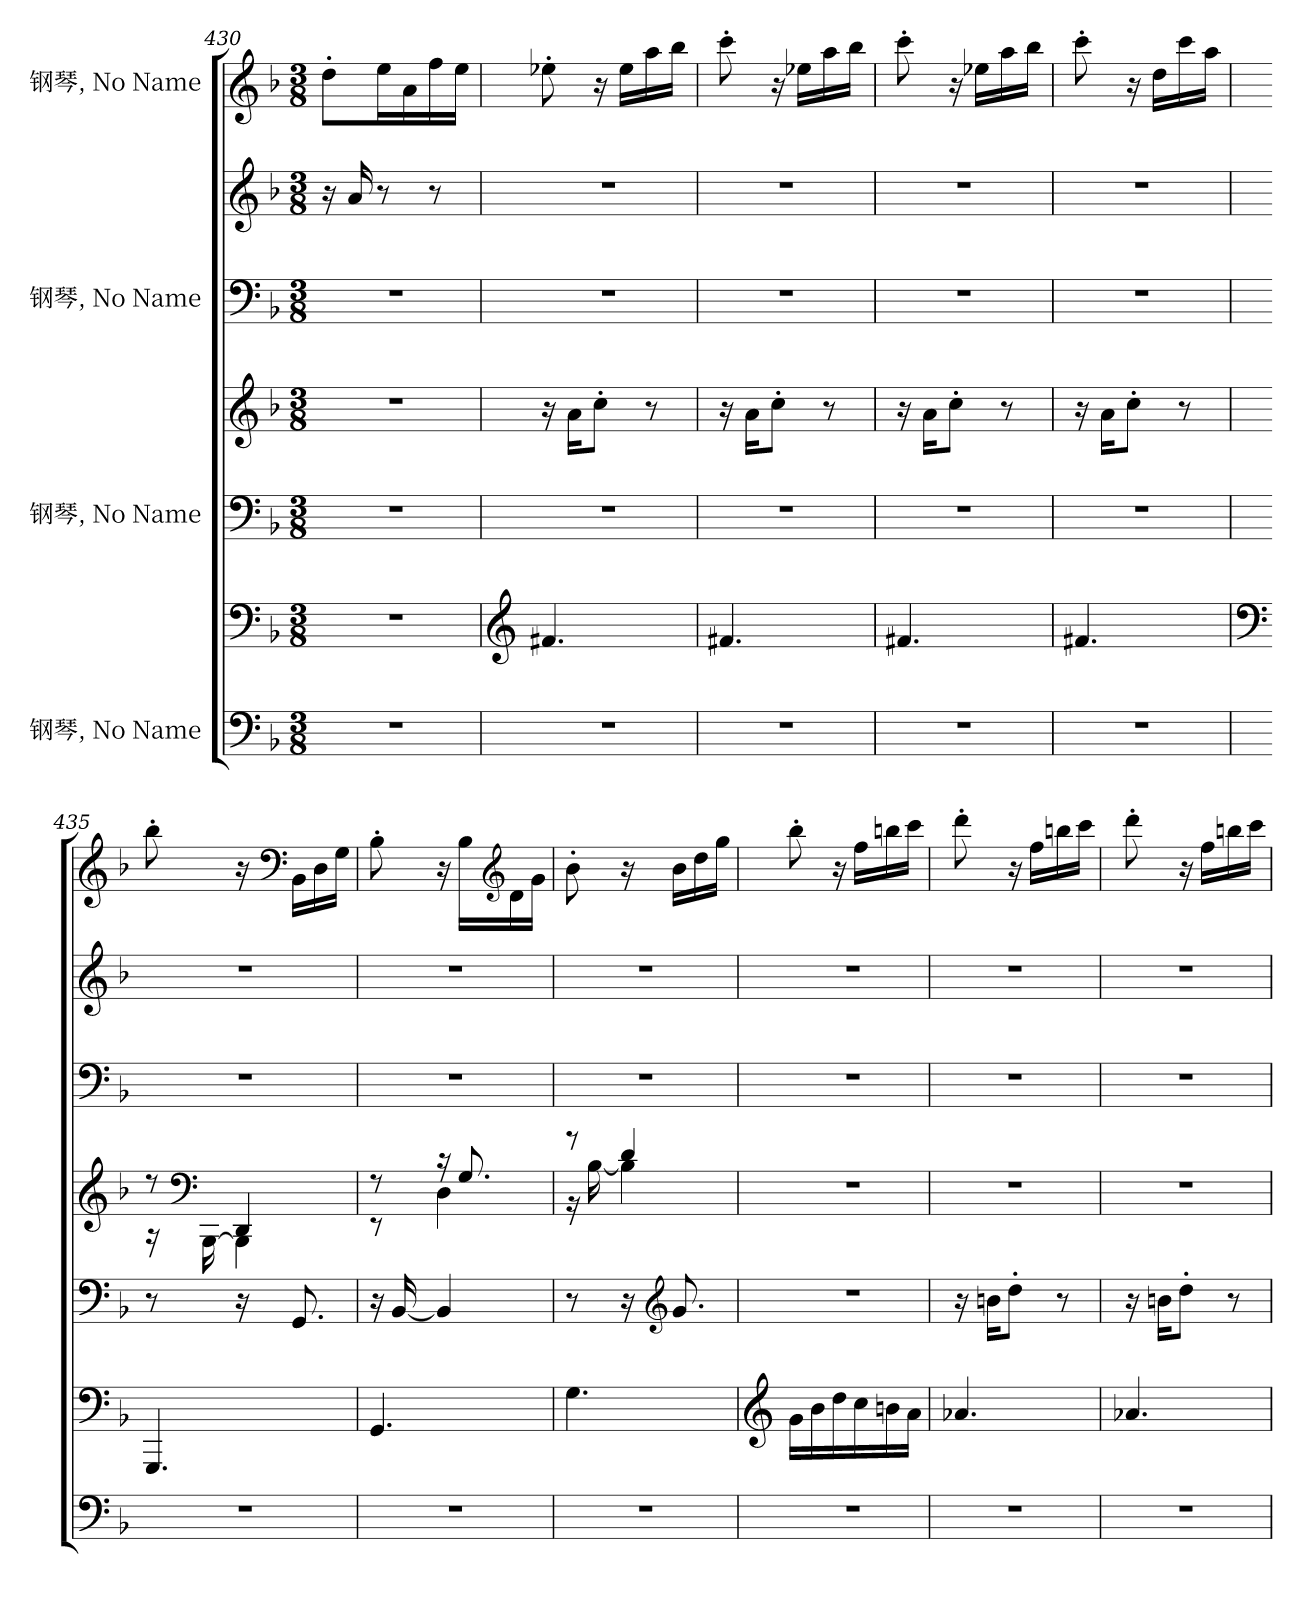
**kern	**kern	**kern	**kern	**kern	**kern	**kern
*part4	*part4	*part3	*part3	*part2	*part2	*part1
*staff7	*staff6	*staff5	*staff4	*staff3	*staff2	*staff1
*I"钢琴, No Name	*	*I"钢琴, No Name	*	*I"钢琴, No Name	*	*I"钢琴, No Name
*clefF4	*clefF4	*clefF4	*clefG2	*clefF4	*clefG2	*clefG2
*k[b-]	*k[b-]	*k[b-]	*k[b-]	*k[b-]	*k[b-]	*k[b-]
*M3/8	*M3/8	*M3/8	*M3/8	*M3/8	*M3/8	*M3/8
*MM109	*MM109	*MM109	*MM109	*MM109	*MM109	*MM109
=430	=430	=430	=430	=430	=430	=430
4.r	4.r	4.r	4.r	4.r	16r	8dd'\L
.	.	.	.	.	16a/	.
*	*	*	*	*	*	*MM103
.	.	.	.	.	8r	16ee\L
.	.	.	.	.	.	16a\
.	.	.	.	.	8r	16ff\
*	*	*	*	*	*	*MM107
.	.	.	.	.	.	16ee\JJ
=431	=431	=431	=431	=431	=431	=431
*	*clefG2	*	*	*	*	*
*	*	*	*	*	*	*MM111
4.r	4.f#X/	4.r	16r	4.r	4.r	8ee-X'\
.	.	.	16a\KL	.	.	.
.	.	.	8cc'\J	.	.	16r
.	.	.	.	.	.	16ee-\LL
.	.	.	8r	.	.	16aa\
.	.	.	.	.	.	16bb-\JJ
=432	=432	=432	=432	=432	=432	=432
4.r	4.f#X/	4.r	16r	4.r	4.r	8ccc'\
.	.	.	16a\KL	.	.	.
.	.	.	8cc'\J	.	.	16r
.	.	.	.	.	.	16ee-X\LL
.	.	.	8r	.	.	16aa\
.	.	.	.	.	.	16bb-\JJ
=433	=433	=433	=433	=433	=433	=433
4.r	4.f#X/	4.r	16r	4.r	4.r	8ccc'\
.	.	.	16a\KL	.	.	.
.	.	.	8cc'\J	.	.	16r
.	.	.	.	.	.	16ee-X\LL
.	.	.	8r	.	.	16aa\
.	.	.	.	.	.	16bb-\JJ
!!LO:PB:g=z
=434	=434	=434	=434	=434	=434	=434
4.r	4.f#X/	4.r	16r	4.r	4.r	8ccc'\
.	.	.	16a\KL	.	.	.
.	.	.	8cc'\J	.	.	16r
.	.	.	.	.	.	16dd\LL
.	.	.	8r	.	.	16ccc\
*	*	*	*	*	*	*MM109
.	.	.	.	.	.	16aa\JJ
=435	=435	=435	=435	=435	=435	=435
*	*clefF4	*	*	*	*	*
*	*	*	*	*	*	*MM111
*	*	*	*^	*	*	*
4.r	4.GGG/	8r	8r	16r	4.r	4.r	8bb-'\
*	*	*	*clefF4	*	*	*	*
.	.	.	.	[16BBB-\	.	.	.
.	.	16r	4DD/	4BBB-\]	.	.	16r
*	*	*	*	*	*	*	*clefF4
.	.	8.GG/	.	.	.	.	16BB-\LL
.	.	.	.	.	.	.	16D\
.	.	.	.	.	.	.	16G\JJ
=436	=436	=436	=436	=436	=436	=436	=436
4.r	4.GG/	16r	8r	8r	4.r	4.r	8B-'\
.	.	[16BB-/	.	.	.	.	.
.	.	4BB-/]	16r	4D\	.	.	16r
.	.	.	8.G/	.	.	.	16B-\LL
*	*	*	*	*	*	*	*clefG2
.	.	.	.	.	.	.	16d\
.	.	.	.	.	.	.	16g\JJ
=437	=437	=437	=437	=437	=437	=437	=437
4.r	4.G\	8r	8r	16r	4.r	4.r	8b-'\
.	.	.	.	[16B-\	.	.	.
.	.	16r	4d/	4B-\]	.	.	16r
*	*	*clefG2	*	*	*	*	*
.	.	8.g/	.	.	.	.	16b-\LL
.	.	.	.	.	.	.	16dd\
.	.	.	.	.	.	.	16gg\JJ
*	*	*	*v	*v	*	*	*
!!LO:PB:g=z
=438	=438	=438	=438	=438	=438	=438
*	*clefG2	*	*	*	*	*
4.r	16g\LL	4.r	4.r	4.r	4.r	8bb-'\
.	16b-\	.	.	.	.	.
.	16dd\	.	.	.	.	16r
.	16cc\	.	.	.	.	16ff\LL
*	*	*	*	*	*	*MM109
.	16bn\	.	.	.	.	16bbn\
.	16a\JJ	.	.	.	.	16ccc\JJ
=439	=439	=439	=439	=439	=439	=439
*	*	*	*	*	*	*MM111
4.r	4.a-X/	16r	4.r	4.r	4.r	8ddd'\
.	.	16bn\KL	.	.	.	.
.	.	8dd'\J	.	.	.	16r
.	.	.	.	.	.	16ff\LL
.	.	8r	.	.	.	16bbn\
.	.	.	.	.	.	16ccc\JJ
=440	=440	=440	=440	=440	=440	=440
4.r	4.a-X/	16r	4.r	4.r	4.r	8ddd'\
.	.	16bn\KL	.	.	.	.
.	.	8dd'\J	.	.	.	16r
.	.	.	.	.	.	16ff\LL
.	.	8r	.	.	.	16bbn\
.	.	.	.	.	.	16ccc\JJ
=	=	=	=	=	=	=
*-	*-	*-	*-	*-	*-	*-
